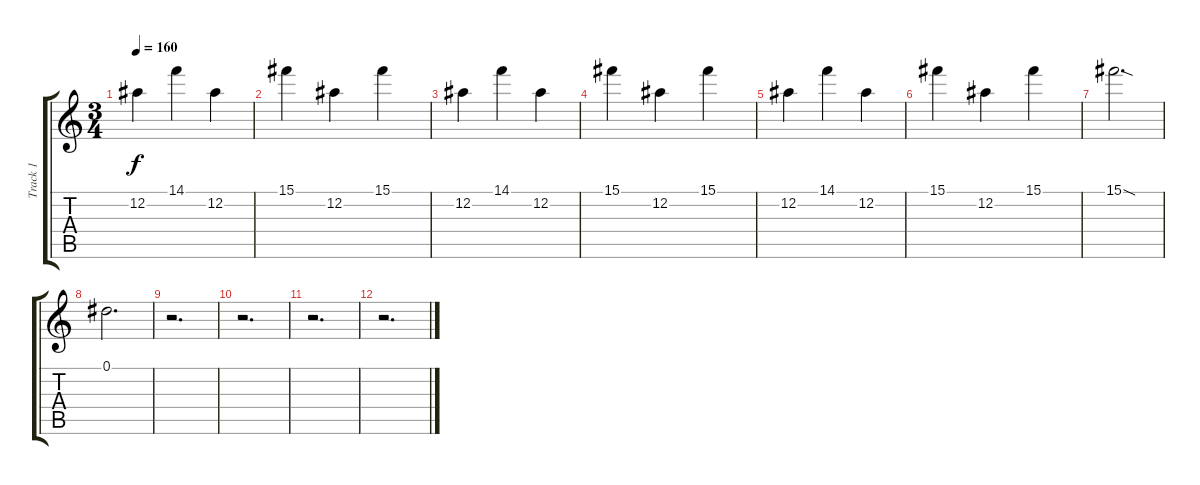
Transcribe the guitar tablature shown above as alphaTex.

\track ("Track 1" "Track 1") {instrument electricguitarjazz}
\staff {score tabs}
\tuning (Eb4 Bb3 Gb3 Db3 Ab2 Eb2) {hide}
\ts (3 4)
\tempo 160
\clef g2
\ks c
12.2.4{dy f} 14.1.4 12.2.4 |
15.1.4 12.2.4 15.1.4 |
12.2.4 14.1.4 12.2.4 |
15.1.4 12.2.4 15.1.4 |
12.2.4 14.1.4 12.2.4 |
15.1.4 12.2.4 15.1.4 |
15.1{sod}.2{d} |
0.1.2{d} |
r.2{d} |
r.2{d} |
r.2{d} |
r.2{d}
